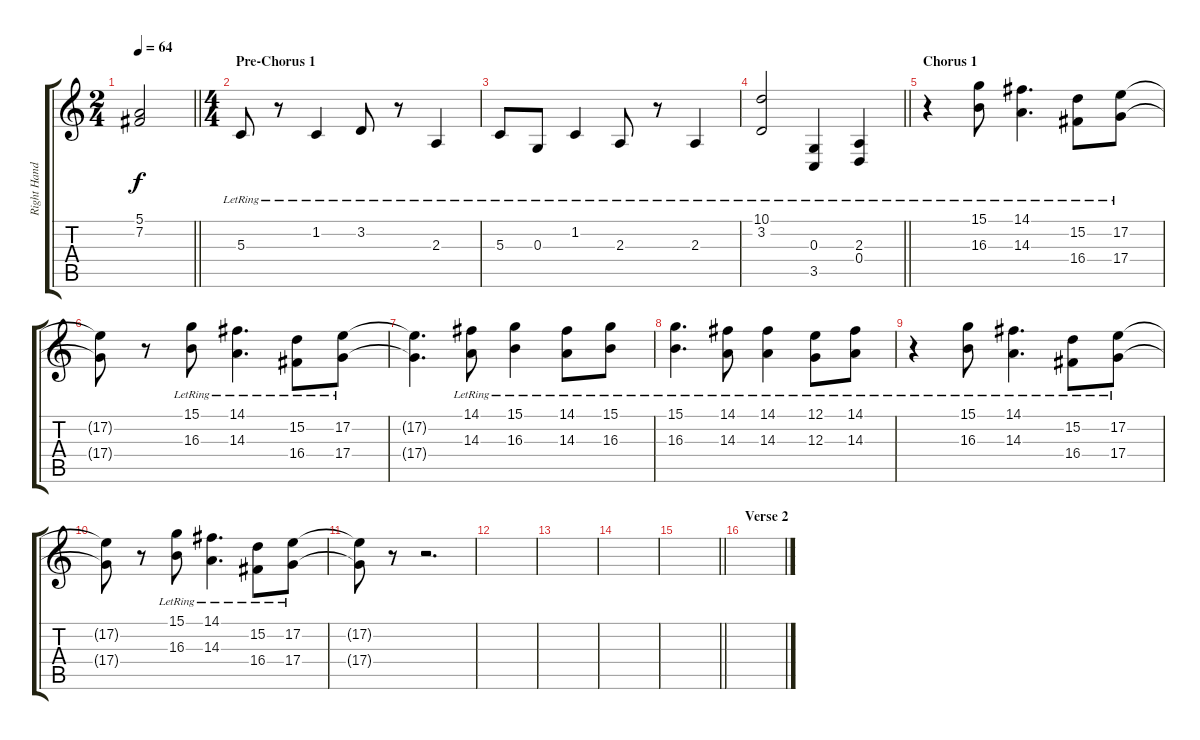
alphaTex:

\track ("Right Hand - Mic Michaeli" "Right Hand") {instrument electricgrandpiano}
\staff {score tabs}
\tuning (E4 B3 G3 D3 A2 E2) {hide}
\ts (2 4)
\tempo 64
\clef g2
\barLineRight lightlight
\ks c
(5.1{t} 7.2{t}).2{dy f} |
\ts (4 4)
\section ("" "Pre-Chorus 1")
5.3{lr}.8 r.8 1.2{lr}.4 3.2{lr}.8 r.8 2.3{lr}.4 |
5.3{lr}.8 0.3{lr}.8 1.2{lr}.4 2.3{lr}.8 r.8 2.3{lr}.4 |
\barLineRight lightlight
(10.1{lr} 3.2{lr}).2 (0.3{lr} 3.5{lr}).4 (2.3{lr} 0.4{lr}).4 |
\section ("" "Chorus 1")
r.4 (15.1{lr} 16.3{lr}).8 (14.1{lr} 14.3{lr}).4{d} (15.2{lr} 16.4{lr}).8 (17.2{lr} 17.4{lr}).8 |
(17.2{t} 17.4{t}).8 r.8 (15.1{lr} 16.3{lr}).8 (14.1{lr} 14.3{lr}).4{d} (15.2{lr} 16.4{lr}).8 (17.2{lr} 17.4{lr}).8 |
(17.2{t} 17.4{t}).4{d} (14.1{lr} 14.3{lr}).8 (15.1{lr} 16.3{lr}).4 (14.1{lr} 14.3{lr}).8 (15.1{lr} 16.3{lr}).8 |
(15.1{lr} 16.3{lr}).4{d} (14.1{lr} 14.3{lr}).8 (14.1{lr} 14.3{lr}).4 (12.1{lr} 12.3{lr}).8 (14.1{lr} 14.3{lr}).8 |
r.4 (15.1{lr} 16.3{lr}).8 (14.1{lr} 14.3{lr}).4{d} (15.2{lr} 16.4{lr}).8 (17.2{lr} 17.4{lr}).8 |
(17.2{t} 17.4{t}).8 r.8 (15.1{lr} 16.3{lr}).8 (14.1{lr} 14.3{lr}).4{d} (15.2{lr} 16.4{lr}).8 (17.2{lr} 17.4{lr}).8 |
(17.2{t} 17.4{t}).8 r.8 r.2{d} |
|
|
|
\barLineRight lightlight
|
\section ("" "Verse 2")
